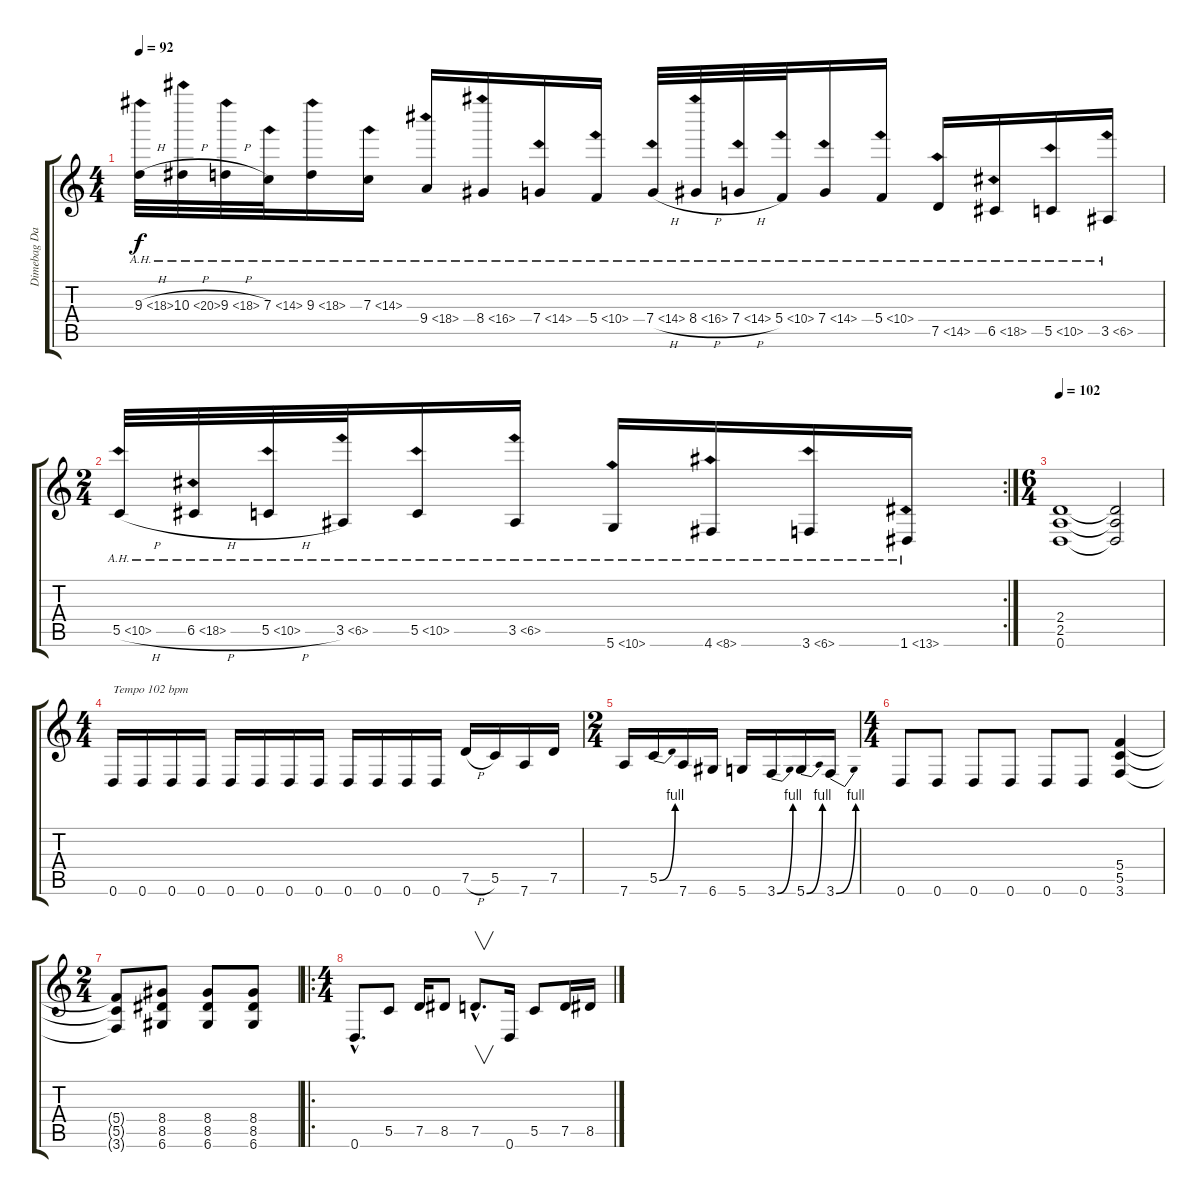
\track ("Dimebag Darrell" "Dimebag Da") {instrument distortionguitar}
\staff {score tabs}
\tuning (D4 A3 F3 C3 G2 D2) {hide}
\ts (4 4)
\tempo 92
\clef g2
\ks c
9.3{ah 9 h}.32{dy f} 10.3{ah 10 h}.32 9.3{ah 9 h}.32 7.3{ah 7}.32 9.3{ah 9}.16 7.3{ah 7}.16 9.4{ah 9}.16 8.4{ah 8}.16 7.4{ah 7}.16 5.4{ah 5}.16 7.4{ah 7 h}.32 8.4{ah 8 h}.32 7.4{ah 7 h}.32 5.4{ah 5}.32 7.4{ah 7}.16 5.4{ah 5}.16 7.5{ah 7}.16 6.5{ah 12}.16 5.5{ah 5}.16 3.5{ah 3}.16 |
\rc 2
\ts (2 4)
5.5{ah 5 h}.32 6.5{ah 12 h}.32 5.5{ah 5 h}.32 3.5{ah 3}.32 5.5{ah 5}.16 3.5{ah 3}.16 5.6{ah 5}.16 4.6{ah 4}.16 3.6{ah 3}.16 1.6{ah 12}.16 |
\ts (6 4)
\tempo 102
(2.4 2.5 0.6).1 (2.4{t} 2.5{t} 0.6{t}).2 |
\ts (4 4)
0.6.16{txt "Tempo 102 bpm"} 0.6.16 0.6.16 0.6.16 0.6.16 0.6.16 0.6.16 0.6.16 0.6.16 0.6.16 0.6.16 0.6.16 7.5{h}.16 5.5.16 7.6.16 7.5.16 |
\ts (2 4)
7.6.16 5.5{be (bend 0 0 60 4)}.16 7.6.16 6.6.16 5.6.16 3.6{be (bend 0 0 60 4)}.16 5.6{be (bend 0 0 60 4)}.16 3.6{be (bend 0 0 60 4)}.16 |
\ts (4 4)
0.6.8 0.6.8 0.6.8 0.6.8 0.6.8 0.6.8 (5.4 5.5 3.6).4 |
\ts (2 4)
(5.4{t} 5.5{t} 3.6{t}).8 (8.4 8.5 6.6).8 (8.4 8.5 6.6).8 (8.4 8.5 6.6).8 |
\ro
\ts (4 4)
0.6{hac}.8{d} 5.5.8 7.5.16 8.5.8 7.5{hac}.8{v d} 0.6.16 5.5.8 7.5.16 8.5.16
